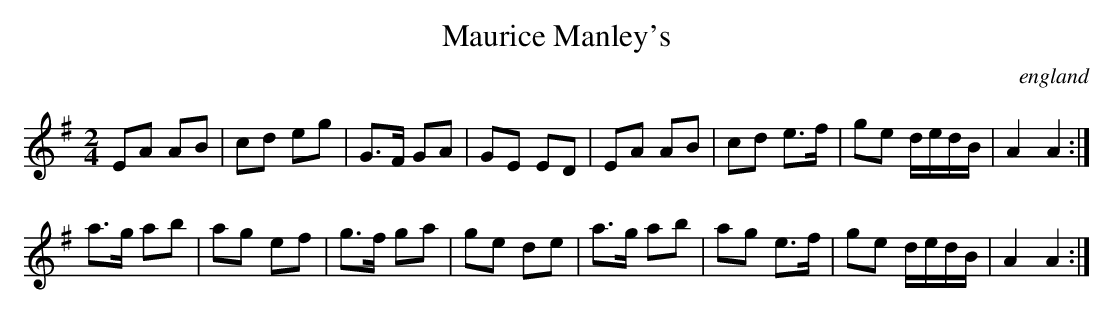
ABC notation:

X:1
T:Maurice Manley's
O:england
M:2/4
E:8
K:G
E2A2 A2B2|c2d2 e2g2|G3F G2A2|G2E2 E2D2|E2A2 A2B2|c2d2 e3f|g2e2 dedB|A4 A4:|
a3g a2b2|a2g2 e2f2|g3f g2a2|g2e2 d2e2|a3g a2b2|a2g2 e3f|g2e2 dedB| A4 A4:|
